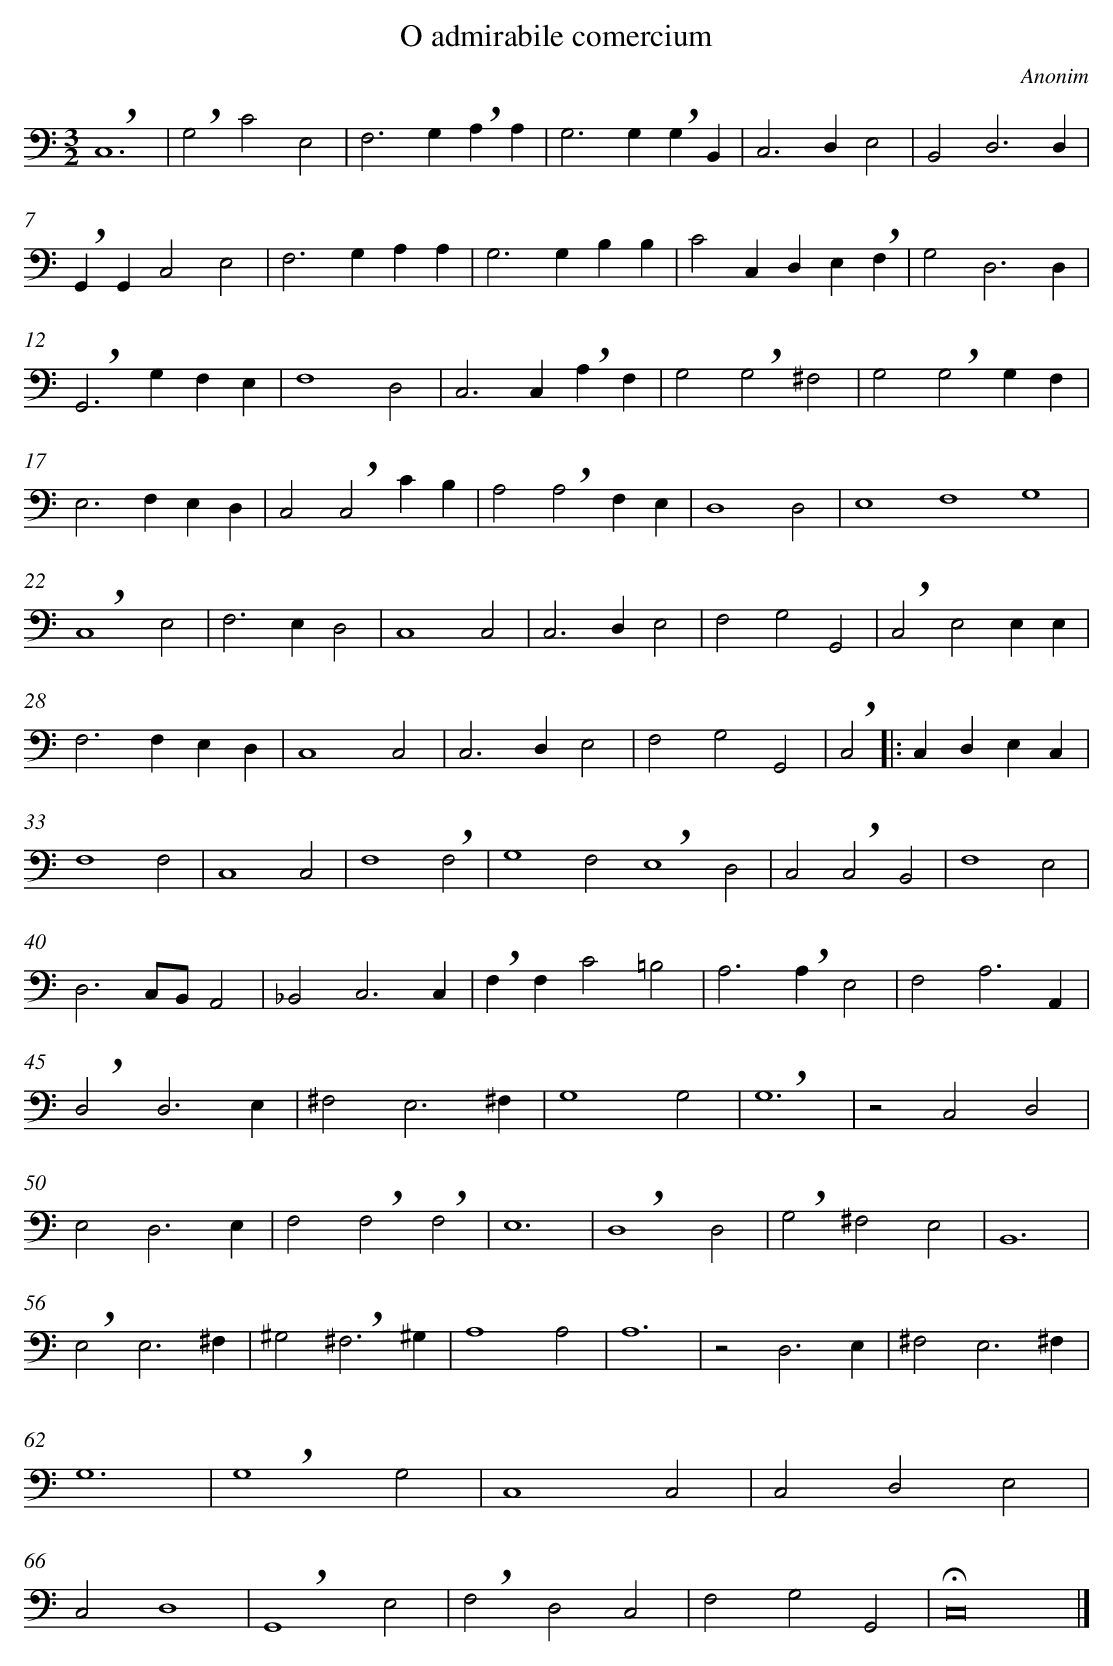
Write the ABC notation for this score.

X:1
T: O admirabile comercium
C: Anonim
L: 1/4
M: 3/2
K: C clef=bass
!breath!C,6 |
!breath!G,2C2E,2 |
F,2>G,2!breath!A,A, |
G,2>G,2!breath!G,B,, |
C,2>D,2E,2 |
B,,2D,3D, |
!breath!G,,G,,C,2E,2 |
F,2>G,2A,A, |
G,2>G,2B,B, |
C2C,D,E,!breath!F, |
G,2D,3D, |
!breath!G,,2>G,2F,E, |
F,4D,2 |
C,2>C,2!breath!A,F, |
G,2!breath!G,2^F,2 |
G,2!breath!G,2G,F, |
E,2>F,2E,D, |
C,2!breath!C,2CB, |
A,2!breath!A,2F,E, |
D,4D,2 |
E,4F,4 [|]
G,4 |
!breath!C,4E,2 |
F,2>E,2D,2 |
C,4C,2 |
C,2>D,2E,2 |
F,2G,2G,,2 |
!breath!C,2E,2E,E, |
F,2>F,2E,D, |
C,4C,2 |
C,2>D,2E,2 |
F,2G,2G,,2 |
!breath!C,2 [I:setbarnb 33]]|:
C,D,E,C, |
F,4F,2 |
C,4C,2 |
F,4!breath!F,2 |
G,4F,2 [|]
!breath!E,4D,2 |
C,2!breath!C,2B,,2 |
F,4E,2 |
D,3C,/B,,/A,,2 |
_B,,2C,3C, |
!breath!F,F,C2=B,2 |
A,2>!breath!A,2E,2 |
F,2A,3A,, |
!breath!D,2D,3E, |
^F,2E,3^F, |
G,4G,2 |
!breath!G,6 |
z2C,2D,2 |
E,2D,3E, |
F,2!breath!F,2!breath!F,2 |
E,6 |
!breath!D,4D,2 |
!breath!G,2^F,2E,2 |
B,,6 |
!breath!E,2E,3^F, |
^G,2!breath!^F,3^G, |
A,4A,2 |
A,6 |
z2D,3E, |
^F,2E,3^F, |
G,6 |
!breath!G,4G,2 |
C,4C,2 |
C,2D,2E,2 |
C,2D,4 |
!breath!G,,4E,2 |
!breath!F,2D,2C,2 |
F,2G,2G,,2 |
!fermata!C,8 |]
